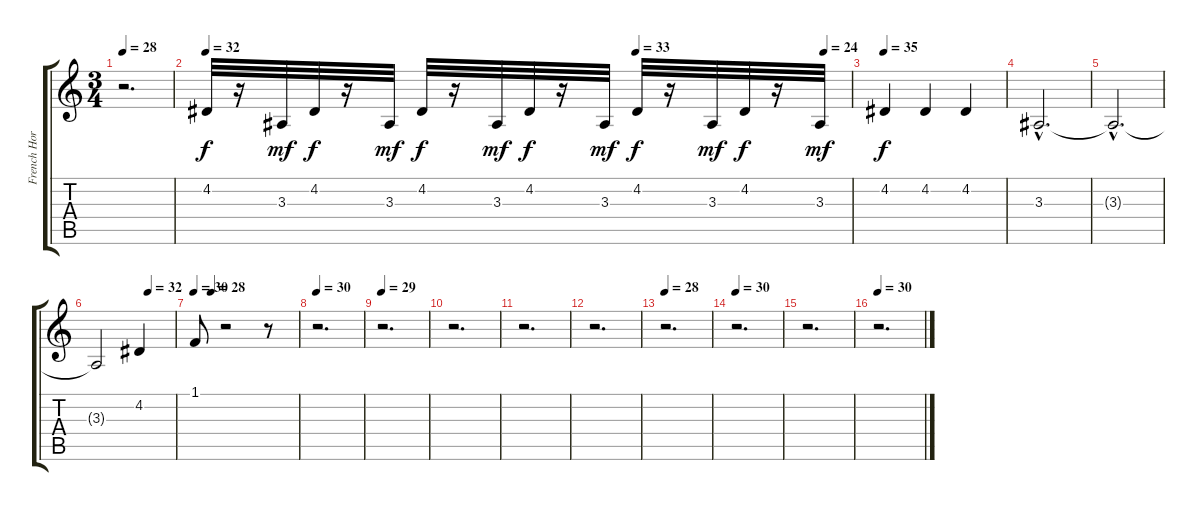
\track ("French Horn" "French Hor") {instrument frenchhorn}
\staff {score tabs}
\tuning (E4 B3 G3 D3 A2 E2) {hide}
\ts (3 4)
\tempo 28
\clef g2
\ks c
r.2{d dy f} |
\tempo 32
\tempo (33 0.6666666666666666)
\tempo (24 0.9583333333333334)
4.2.32 r.16 3.3.32{dy mf} 4.2.32{dy f} r.16 3.3.32{dy mf} 4.2.32{dy f} r.16 3.3.32{dy mf} 4.2.32{dy f} r.16 3.3.32{dy mf} 4.2.32{dy f} r.16 3.3.32{dy mf} 4.2.32{dy f} r.16 3.3.32{dy mf} |
\tempo 35
4.2.4{dy f} 4.2.4 4.2.4 |
3.3{hac}.2{d} |
3.3{hac t}.2{d} |
\tempo (32 0.6666666666666666)
3.3{t}.2 4.2.4 |
\tempo 30
\tempo (28 0.16666666666666666)
1.1.8 r.2 r.8 |
\tempo 30
r.2{d} |
\tempo 29
r.2{d} |
r.2{d} |
r.2{d} |
r.2{d} |
\tempo 28
r.2{d} |
\tempo 30
r.2{d} |
r.2{d} |
\tempo 30
r.2{d}
